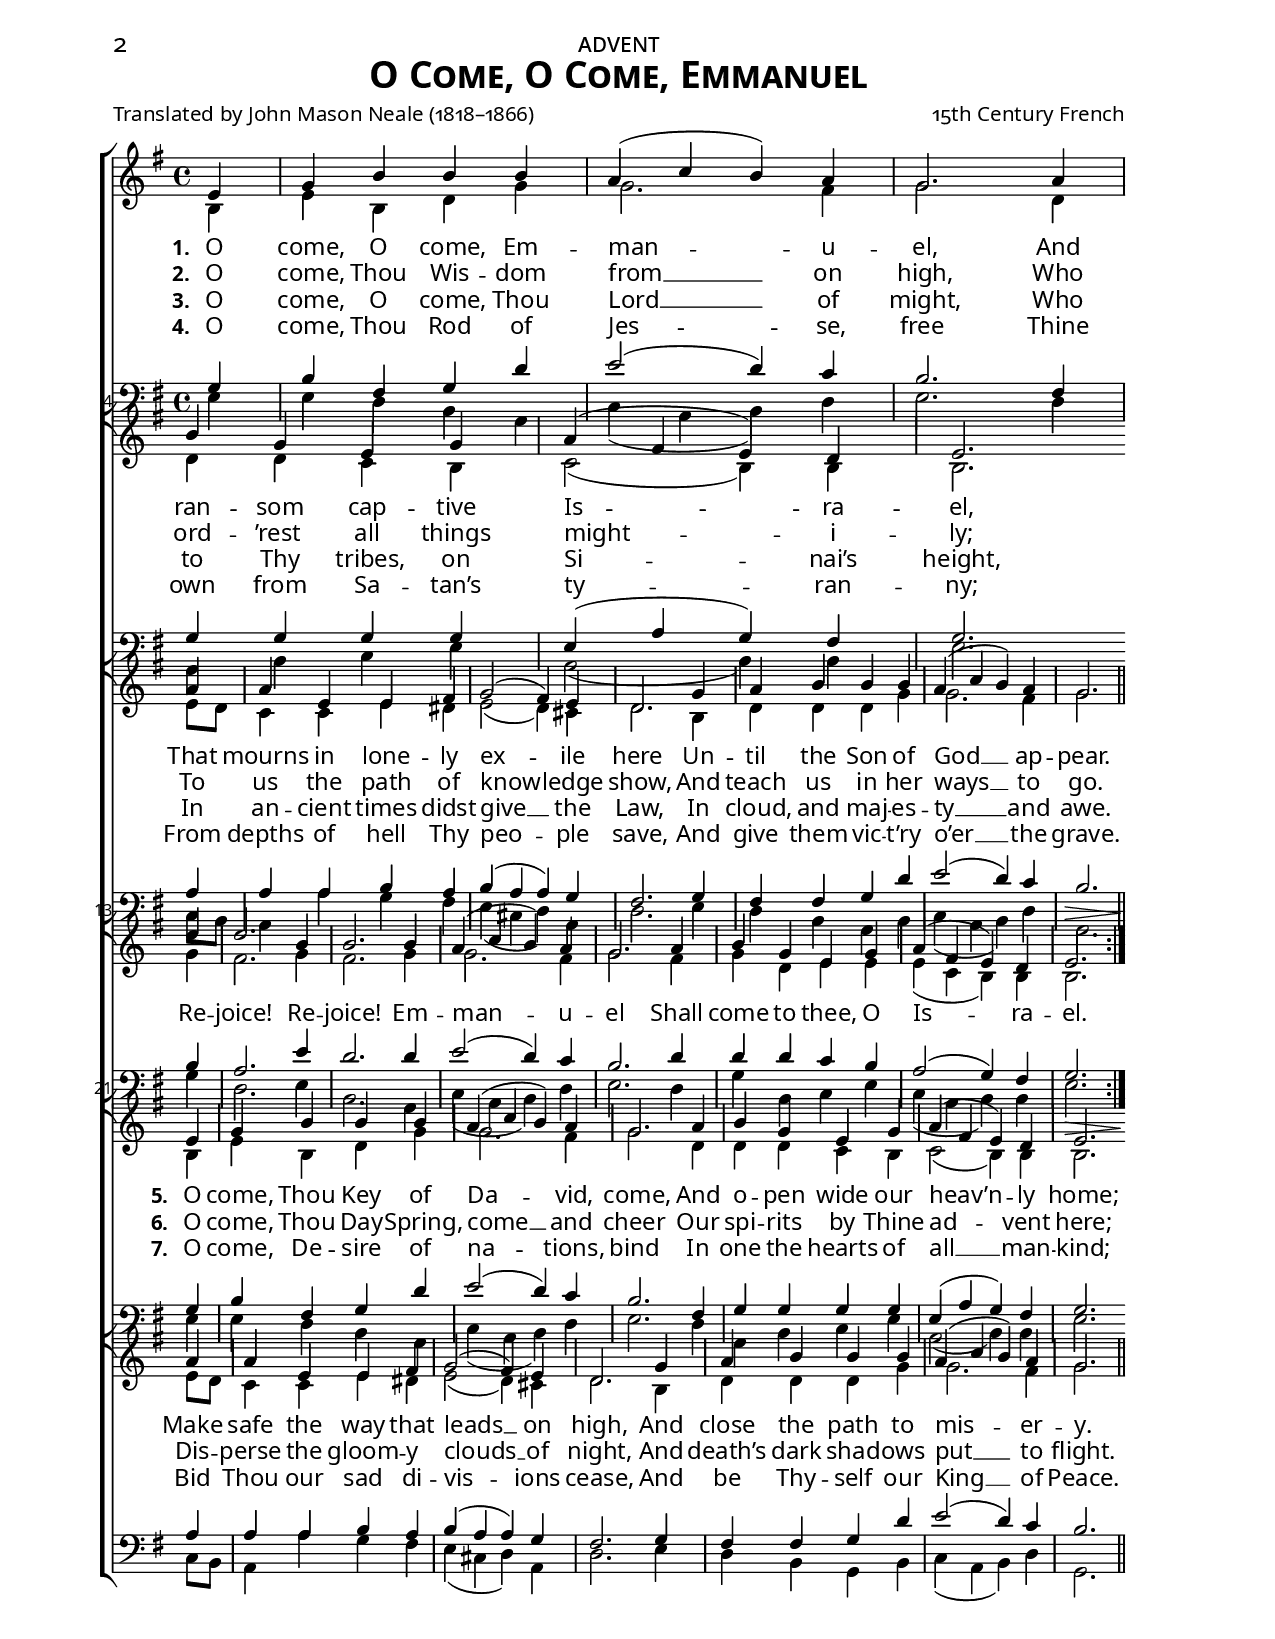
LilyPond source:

\version "2.14.2"
\include "util.ly"
\header {
  title = \markup{\override #'(font-name . "Garamond Premier Pro Semibold"){ \abs-fontsize #18 \smallCapsOldStyle"O Come, O Come, Emmanuel"}}
  poet = \markup\oldStyleNum"Translated by John Mason Neale (1818–1866)"
  composer = \markup\oldStyleNum"15th Century French"
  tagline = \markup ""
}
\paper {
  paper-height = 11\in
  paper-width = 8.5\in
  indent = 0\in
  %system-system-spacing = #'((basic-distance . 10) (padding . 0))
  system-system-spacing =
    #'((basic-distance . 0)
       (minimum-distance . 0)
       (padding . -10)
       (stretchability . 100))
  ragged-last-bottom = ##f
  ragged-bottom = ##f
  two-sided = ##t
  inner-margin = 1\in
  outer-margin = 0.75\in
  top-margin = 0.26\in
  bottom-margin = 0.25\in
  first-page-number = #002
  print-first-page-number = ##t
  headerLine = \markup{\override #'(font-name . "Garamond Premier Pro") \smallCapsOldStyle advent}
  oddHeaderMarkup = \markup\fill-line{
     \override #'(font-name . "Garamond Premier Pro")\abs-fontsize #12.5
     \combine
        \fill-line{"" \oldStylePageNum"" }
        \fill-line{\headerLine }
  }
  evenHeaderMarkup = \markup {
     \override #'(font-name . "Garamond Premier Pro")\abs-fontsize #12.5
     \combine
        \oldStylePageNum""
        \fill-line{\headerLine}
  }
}
#(set-global-staff-size 18) \paper{ #(define fonts (make-pango-font-tree "Garamond Premier Pro" "Garamond Premier Pro" "Garamond Premier Pro" (/ 18 20))) }
global = {
  \key g \major
  \time 4/4
  \autoBeamOff
  \override DynamicLineSpanner #'staff-padding = #0.0
  \override DynamicLineSpanner #'Y-extent = #'(-1 . 1)
}

sopMusic = \relative c' {
  \repeat volta 2{
    \partial 4 e4 |
    g b b b |
    a( c b) a |
    g2. a4 |
    b g e g |

    a( fis e) d |
    e2. \bar""\break a4 |
    a e e fis |
    g2( fis4) e |

    d2. g4 |
    a b b b |
    a( c b) a |
    \partial 2. g2. \bar "||" \break

    \partial 4 d'4 |
    d2. b4 |
    b2. b4 |
    a( c b) a |
    g2. a4 |
    b g e g |
    a( fis e) d |
    \partial 2. <<e2. {s2^\> s8. s16\!}>> \break
  }



  \partial 4 e4 |
  g b b b |
  a( c b) a |
  g2. a4 |
  b g e g |

  a( fis e) d |
  e2. \bar""\break a4 |
  a e e fis |
  g2( fis4) e |

  d2. g4 |
  a b b b |
  a( c b) a |
  \partial 2. g2. \bar "||" \break
}
sopWords = \lyricmode {

}

altoMusic = \relative c' {
  b4 |
  e b d g |
  g2. fis4 |
  g2. d4 |
  d d c b |

  c2(  b4) b |
  b2. e8[ d] |
  c4 c e dis |
  e2( d4) cis |

  d2. b4 |
  d d d g |
  g2. fis4 |
  g2. |

  g4 |
  fis2. g4 |
  fis2. g4 |
  g2. fis4 |
  g2. fis4 |
  g d e e |
  e( c b) b |
  b2.




  b4 |
  e b d g |
  g2. fis4 |
  g2. d4 |
  d d c b |

  c2(  b4) b |
  b2. e8[ d] |
  c4 c e dis |
  e2( d4) cis |

  d2. b4 |
  d d d g |
  g2. fis4 |
  g2. |
}
altoWords = \lyricmode {
  \dropLyricsVII
  \set stanza = #"1. "
  O come, O come, Em -- man -- u -- el,  And ran -- som cap -- tive Is -- ra -- el,
  That mourns in lone -- ly ex -- ile here  Un -- til the Son of God __ ap -- pear.
  Re -- joice! Re -- joice! Em -- man -- u -- el Shall come to thee, O Is -- ra -- el.


  \set stanza = #"5. "
  O come, Thou Key of Da -- vid, come, And o -- pen wide our heav’n -- ly home;
  Make safe the way that leads __ on high, And close the path to mis -- er -- y.
}
altoWordsII = \lyricmode {
  \dropLyricsVII
%\markup\italic
  \set stanza = #"2. "
  O come, Thou Wis -- dom from __ on high,
  Who ord -- ’rest all things might -- i -- ly;
  To us the path of know -- ledge show,
  And teach us in her ways __ to go.


  \repeat unfold 16 \skip1
  \set stanza = #"6. "
  O come, Thou Day -- Spring, come __ and cheer Our spi -- rits by Thine ad -- vent here;
  Dis -- perse the gloom -- y clouds __ of night, And death’s dark shad -- ows put __ to flight.

}
altoWordsIII = \lyricmode {
  \dropLyricsVII
  \set stanza = #"3. "
  O come, O come, Thou Lord __ of might, Who to Thy tribes, on Si -- nai’s height,
  In an -- cient times didst give __ the Law, In cloud, and maj -- es -- ty __ and awe.

  \repeat unfold 16 \skip1
  \set stanza = #"7. "
  O come, De -- sire of na -- tions, bind
  In one the hearts of all __ man -- kind;
  Bid Thou our sad di -- vis -- ions cease,
  And be Thy -- self our King __ of Peace.
}
altoWordsIV = \lyricmode {
  \dropLyricsVII
  \set stanza = #"4. "
  O come, Thou Rod of Jes -- se, free Thine own from Sa -- tan’s ty -- ran -- ny;
  From depths of hell Thy peo -- ple save, And give them vic -- t’ry o’er __ the grave.
}
altoWordsV = \lyricmode {
}
altoWordsVI = \lyricmode {
  %\set stanza = #"6. "
}
tenorMusic = \relative c' {
  g4 |
  b fis g d' |
  e2( d4) c |
  b2. fis4 |
  g g g g |

  e( a g) fis |
  g2. a4 |
  a a b a |
  b( a a) g |

  fis2. g4 |
  fis fis g d' |
  e2( d4) c |
  b2. |

  b4 |
  a2. e'4 |
  d2. d4 |
  e2( d4) c |
  b2. d4 |
  d d c b |
  a2( g4) fis |
  <<g2. {s2_\> s8. s16\!}>>




  g4 |
  b fis g d' |
  e2( d4) c |
  b2. fis4 |
  g g g g |

  e( a g) fis |
  g2. a4 |
  a a b a |
  b( a a) g |

  fis2. g4 |
  fis fis g d' |
  e2( d4) c |
  b2. |
}
tenorWords = \lyricmode {

}

bassMusic = \relative c {
  e4 |
  e d b g |
  c( a b) d |
  e2. d4 |
  g, b c e |

  a,2( b4) b |
  e2. c8[ b] |
  a4 a' g fis |
  e( cis d) a |

  d2. e4 |
  d b g b |
  c( a b) d |
  g,2. |

  g'4 |
  d2. e4 |
  b2. g4 |
  c( a b) d |
  e2. d4 |
  g b, c e |
  c( a b) b |
  e2.




  e4 |
  e d b g |
  c( a b) d |
  e2. d4 |
  g, b c e |

  a,2( b4) b |
  e2. c8[ b] |
  a4 a' g fis |
  e( cis d) a |

  d2. e4 |
  d b g b |
  c( a b) d |
  g,2. |
}
bassWords = \lyricmode {

}

\score {
  <<
   \new ChoirStaff <<
%    \new Lyrics = sopranos \with { \override VerticalAxisGroup #'nonstaff-relatedstaff-spacing = #'((basic-distance . 1)) }
    \new Staff = women <<
      \new Voice = "sopranos" { \voiceOne << \global \sopMusic >> }
      \new Voice = "altos" { \voiceTwo << \global \altoMusic >> }
    >>
    \new Lyrics \with { alignAboveContext = #"women" \override VerticalAxisGroup #'nonstaff-relatedstaff-spacing = #'((basic-distance . 1))} \lyricsto "sopranos" \sopWords
    \new Lyrics = "altosVI"  \with { alignBelowContext = #"women" \override VerticalAxisGroup #'nonstaff-relatedstaff-spacing = #'((basic-distance . 1)) } \lyricsto "sopranos" \altoWordsVI
    \new Lyrics = "altosV"  \with { alignBelowContext = #"women" \override VerticalAxisGroup #'nonstaff-relatedstaff-spacing = #'((basic-distance . 1)) } \lyricsto "sopranos" \altoWordsV
    \new Lyrics = "altosIV"  \with { alignBelowContext = #"women" \override VerticalAxisGroup #'nonstaff-relatedstaff-spacing = #'((basic-distance . 1)) } \lyricsto "sopranos" \altoWordsIV
    \new Lyrics = "altosIII"  \with { alignBelowContext = #"women" \override VerticalAxisGroup #'nonstaff-relatedstaff-spacing = #'((basic-distance . 1)) } \lyricsto "sopranos" \altoWordsIII
    \new Lyrics = "altosII"  \with { alignBelowContext = #"women" \override VerticalAxisGroup #'nonstaff-relatedstaff-spacing = #'((basic-distance . 1)) } \lyricsto "sopranos" \altoWordsII
    \new Lyrics = "altos"  \with { alignBelowContext = #"women" \override VerticalAxisGroup #'nonstaff-relatedstaff-spacing = #'((basic-distance . 1)) } \lyricsto "sopranos" \altoWords
   \new Staff = men <<
      \clef bass
      \new Voice = "tenors" { \voiceOne << \global \tenorMusic >> }
      \new Voice = "basses" { \voiceTwo << \global \bassMusic >> }
    >>
    \new Lyrics \with { alignAboveContext = #"men" \override VerticalAxisGroup #'nonstaff-relatedstaff-spacing = #'((basic-distance . 1)) } \lyricsto "tenors" \tenorWords
    \new Lyrics \with { alignBelowContext = #"men" \override VerticalAxisGroup #'nonstaff-relatedstaff-spacing = #'((basic-distance . 1)) } \lyricsto "basses" \bassWords
  >>
%    \new PianoStaff << \new Staff { \new Voice { \pianoRH } } \new Staff { \clef "bass" \pianoLH } >>
  >>
  \layout {
  \context {
    \Lyrics
    \override LyricText #'font-size = #1.3
  }
    \context {
      \Score
      %\override SpacingSpanner #'base-shortest-duration = #(ly:make-moment 1 8)
      %\override SpacingSpanner #'common-shortest-duration = #(ly:make-moment 1 4)
    }
    \context {
      % Remove all empty staves
      % \Staff \RemoveEmptyStaves \override VerticalAxisGroup #'remove-first = ##t
    }
    \context {
      \Lyrics
      \override LyricText #'X-offset = #center-on-word
    }
  }
}
